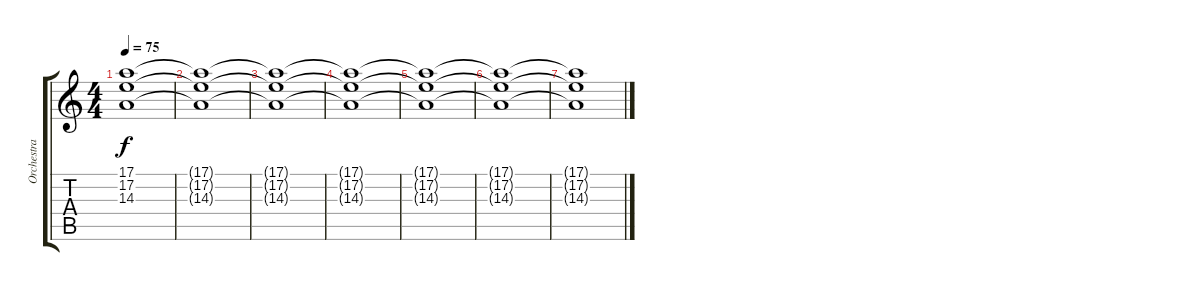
\track ("Orchestra" "Orchestra") {instrument stringensemble2}
\staff {score tabs}
\tuning (E4 B3 G3 D3 A2 E2) {hide}
\ts (4 4)
\tempo 75
\clef g2
\ks c
(17.1{t} 17.2{t} 14.3{t}).1{dy f} |
(17.1{t} 17.2{t} 14.3{t}).1 |
(17.1{t} 17.2{t} 14.3{t}).1 |
(17.1{t} 17.2{t} 14.3{t}).1{volume 0} |
(17.1{t} 17.2{t} 14.3{t}).1 |
(17.1{t} 17.2{t} 14.3{t}).1 |
(17.1{t} 17.2{t} 14.3{t}).1
